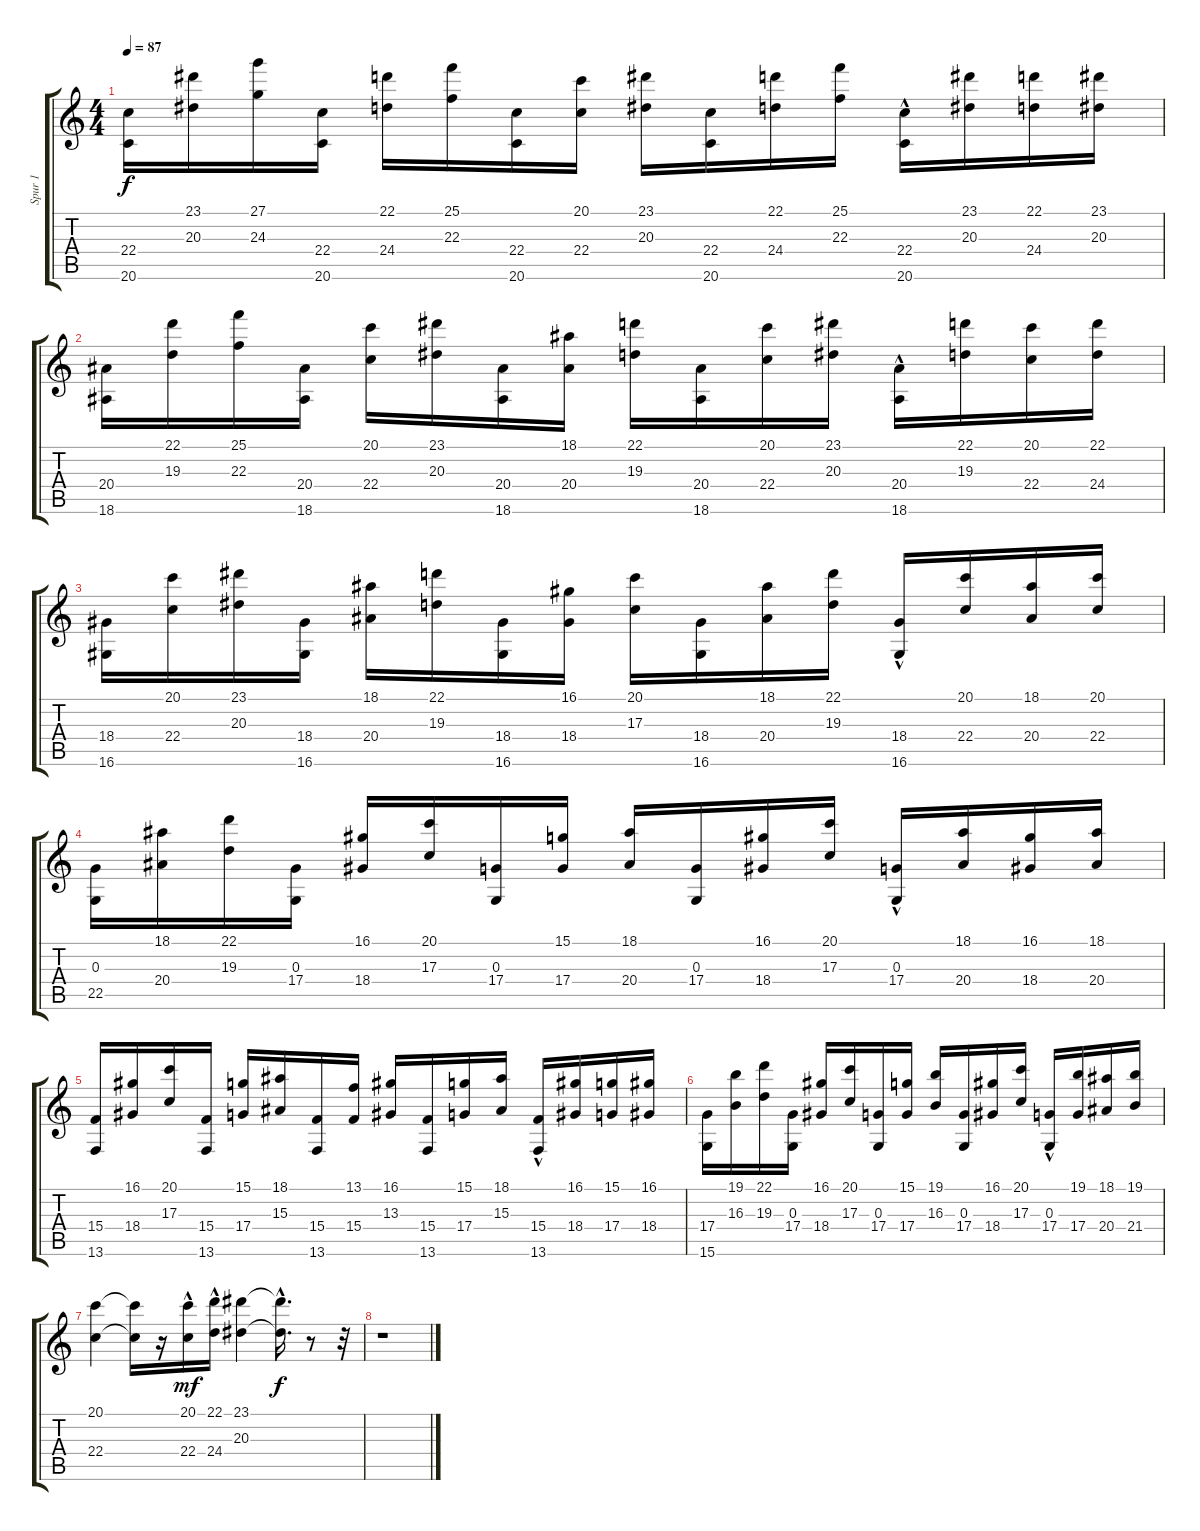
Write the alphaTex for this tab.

\track ("Spur 1" "Spur 1") {instrument electricgrandpiano}
\staff {score tabs}
\tuning (E4 B3 G3 D3 A2 E2) {hide}
\ts (4 4)
\tempo 87
\clef g2
\ks c
(22.4 20.6).16{dy f} (23.1 20.3).16 (27.1 24.3).16 (22.4 20.6).16 (22.1 24.4).16 (25.1 22.3).16 (22.4 20.6).16 (20.1 22.4).16 (23.1 20.3).16 (22.4 20.6).16 (22.1 24.4).16 (25.1 22.3).16 (22.4{hac} 20.6{hac}).16 (23.1 20.3).16 (22.1 24.4).16 (23.1 20.3).16 |
(20.4 18.6).16 (22.1 19.3).16 (25.1 22.3).16 (20.4 18.6).16 (20.1 22.4).16 (23.1 20.3).16 (20.4 18.6).16 (18.1 20.4).16 (22.1 19.3).16 (20.4 18.6).16 (20.1 22.4).16 (23.1 20.3).16 (20.4{hac} 18.6{hac}).16 (22.1 19.3).16 (20.1 22.4).16 (22.1 24.4).16 |
(18.4 16.6).16 (20.1 22.4).16 (23.1 20.3).16 (18.4 16.6).16 (18.1 20.4).16 (22.1 19.3).16 (18.4 16.6).16 (16.1 18.4).16 (20.1 17.3).16 (18.4 16.6).16 (18.1 20.4).16 (22.1 19.3).16 (18.4{hac} 16.6{hac}).16 (20.1 22.4).16 (18.1 20.4).16 (20.1 22.4).16 |
(0.3 22.5).16 (18.1 20.4).16 (22.1 19.3).16 (0.3 17.4).16 (16.1 18.4).16 (20.1 17.3).16 (0.3 17.4).16 (15.1 17.4).16 (18.1 20.4).16 (0.3 17.4).16 (16.1 18.4).16 (20.1 17.3).16 (0.3{hac} 17.4{hac}).16 (18.1 20.4).16 (16.1 18.4).16 (18.1 20.4).16 |
(15.4 13.6).16 (16.1 18.4).16 (20.1 17.3).16 (15.4 13.6).16 (15.1 17.4).16 (18.1 15.3).16 (15.4 13.6).16 (13.1 15.4).16 (16.1 13.3).16 (15.4 13.6).16 (15.1 17.4).16 (18.1 15.3).16 (15.4{hac} 13.6{hac}).16 (16.1 18.4).16 (15.1 17.4).16 (16.1 18.4).16 |
(17.4 15.6).16 (19.1 16.3).16 (22.1 19.3).16 (0.3 17.4).16 (16.1 18.4).16 (20.1 17.3).16 (0.3 17.4).16 (15.1 17.4).16 (19.1 16.3).16 (0.3 17.4).16 (16.1 18.4).16 (20.1 17.3).16 (0.3{hac} 17.4).16 (19.1 17.4).16 (18.1 20.4).16 (19.1 21.4).16 |
(20.1 22.4).4 (20.1{t} 22.4{t}).16 r.16 (20.1{hac} 22.4{hac}).16{dy mf} (22.1{hac} 24.4{hac}).16 (23.1 20.3).4 (23.1{hac t} 20.3{hac t}).16{d dy f} r.8 r.32 |
r.1
